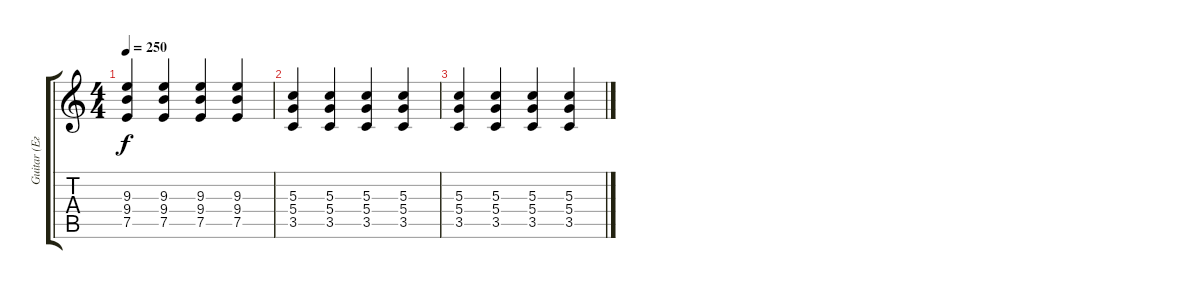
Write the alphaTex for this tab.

\track ("Guitar (Егор)" "Guitar (Ег") {instrument overdrivenguitar}
\staff {score tabs}
\tuning (E4 B3 G3 D3 A2 E2) {hide}
\ts (4 4)
\tempo 250
\clef g2
\ks c
(9.3 9.4 7.5).4{dy f} (9.3 9.4 7.5).4 (9.3 9.4 7.5).4 (9.3 9.4 7.5).4 |
(5.3 5.4 3.5).4 (5.3 5.4 3.5).4 (5.3 5.4 3.5).4 (5.3 5.4 3.5).4 |
(5.3 5.4 3.5).4 (5.3 5.4 3.5).4 (5.3 5.4 3.5).4 (5.3 5.4 3.5).4
